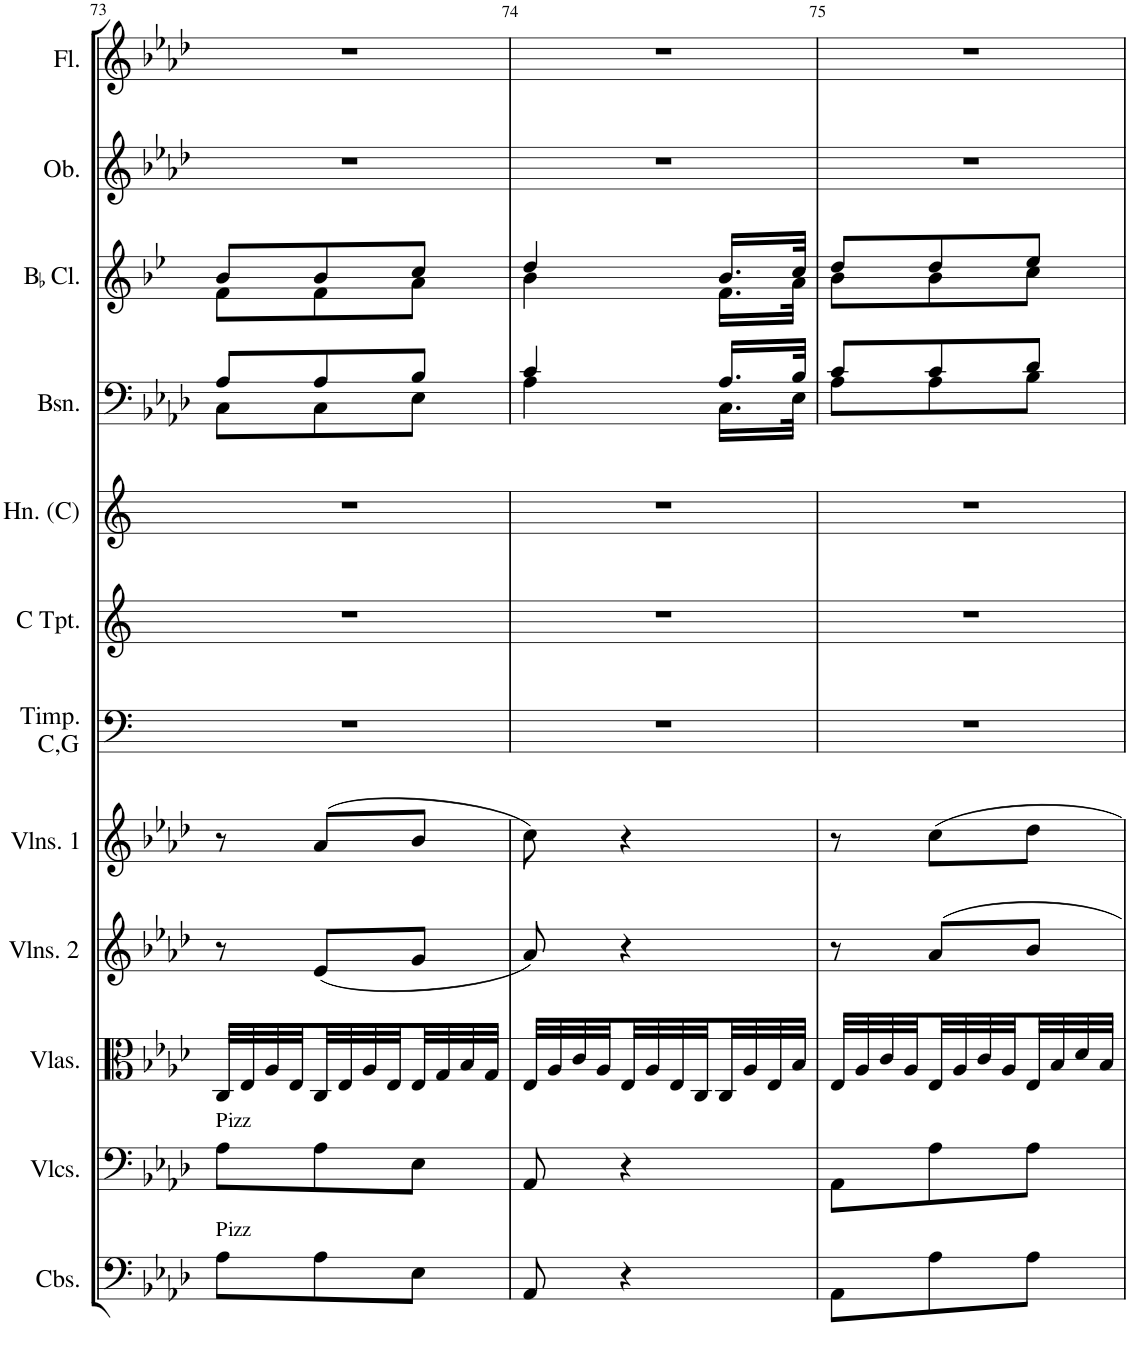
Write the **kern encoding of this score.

**kern	**kern	**kern	**kern	**kern	**kern	**kern	**kern	**kern	**kern	**kern	**kern
*part12	*part11	*part10	*part9	*part8	*part7	*part6	*part5	*part4	*part3	*part2	*part1
*staff12	*staff11	*staff10	*staff9	*staff8	*staff7	*staff6	*staff5	*staff4	*staff3	*staff2	*staff1
*I"Contrabasses	*I"Violoncellos	*I"Violas	*I"Violins 2	*I"Violins 1	*I"Timpani  C, G	*I"C Trumpet	*I"Horn  In C	*I"Bassoon	*I"BaccidentalFlat Clarinet	*I"Oboe	*I"Flute
*I'Cbs.	*I'Vlcs.	*I'Vlas.	*I'Vlns. 2	*I'Vlns. 1	*I'Timp.  C,G	*I'C Tpt.	*I'Hn. (C)	*I'Bsn.	*I'BaccidentalFlat Cl.	*I'Ob.	*I'Fl.
!!LO:PB:g=z
*clefF4	*clefF4	*clefC3	*clefG2	*clefG2	*clefF4	*clefG2	*clefG2	*clefF4	*clefG2	*clefG2	*clefG2
*Trd7c12	*	*	*	*	*	*Trd1c2	*Trd4c7	*	*Trd1c2	*	*
*k[b-e-a-d-]	*k[b-e-a-d-]	*k[b-e-a-d-]	*k[b-e-a-d-]	*k[b-e-a-d-]	*k[]	*k[]	*k[]	*k[b-e-a-d-]	*k[b-e-]	*k[b-e-a-d-]	*k[b-e-a-d-]
*M3/8	*	*	*M3/8	*M3/8	*M3/8	*M3/8	*M3/8	*M3/8	*M3/8	*M3/8	*M3/8
=73	=73	=73	=73	=73	=73	=73	=73	=73	=73	=73	=73
*	*	*	*	*	*	*	*	*^	*^	*	*
!	!LO:TX:a:t=Pizz	!	!	!	!	!	!	!	!	!	!	!	!
!LO:TX:a:t=Pizz	!	!	!	!	!	!	!	!	!	!	!	!	!
8A-\L	8A-\L	32C/LLL	8r	8r	4.r	4.r	4.r	8A-/L	8C\L	8b-/L	8f\L	4.r	4.r
.	.	32E-/	.	.	.	.	.	.	.	.	.	.	.
.	.	32A-/	.	.	.	.	.	.	.	.	.	.	.
.	.	32E-/	.	.	.	.	.	.	.	.	.	.	.
8A-\	8A-\	32C/	(8e-/L	(8a-/L	.	.	.	8A-/	8C\	8b-/	8f\	.	.
.	.	32E-/	.	.	.	.	.	.	.	.	.	.	.
.	.	32A-/	.	.	.	.	.	.	.	.	.	.	.
.	.	32E-/	.	.	.	.	.	.	.	.	.	.	.
8E-\J	8E-\J	32E-/	8g/J	8b-/J	.	.	.	8B-/J	8E-\J	8cc/J	8a\J	.	.
.	.	32G/	.	.	.	.	.	.	.	.	.	.	.
.	.	32B-/	.	.	.	.	.	.	.	.	.	.	.
.	.	32G/JJJ	.	.	.	.	.	.	.	.	.	.	.
=74	=74	=74	=74	=74	=74	=74	=74	=74	=74	=74	=74	=74	=74
8AA-/	8AA-/	32E-/LLL	8a-/)	8cc\)	4.r	4.r	4.r	4c/	4A-\	4dd/	4b-\	4.r	4.r
.	.	32A-/	.	.	.	.	.	.	.	.	.	.	.
.	.	32c/	.	.	.	.	.	.	.	.	.	.	.
.	.	32A-/	.	.	.	.	.	.	.	.	.	.	.
4r	4r	32E-/	4r	4r	.	.	.	.	.	.	.	.	.
.	.	32A-/	.	.	.	.	.	.	.	.	.	.	.
.	.	32E-/	.	.	.	.	.	.	.	.	.	.	.
.	.	32C/	.	.	.	.	.	.	.	.	.	.	.
.	.	32C/	.	.	.	.	.	16.A-/LL	16.C\LL	16.b-/LL	16.f\LL	.	.
.	.	32A-/	.	.	.	.	.	.	.	.	.	.	.
.	.	32E-/	.	.	.	.	.	.	.	.	.	.	.
.	.	32B-/JJJ	.	.	.	.	.	32B-/JJk	32E-\JJk	32cc/JJk	32a\JJk	.	.
=75	=75	=75	=75	=75	=75	=75	=75	=75	=75	=75	=75	=75	=75
8AA-\L	8AA-\L	32E-/LLL	8r	8r	4.r	4.r	4.r	8c/L	8A-\L	8dd/L	8b-\L	4.r	4.r
.	.	32A-/	.	.	.	.	.	.	.	.	.	.	.
.	.	32c/	.	.	.	.	.	.	.	.	.	.	.
.	.	32A-/	.	.	.	.	.	.	.	.	.	.	.
8A-\	8A-\	32E-/	8a-/L	8cc\L	.	.	.	8c/	8A-\	8dd/	8b-\	.	.
.	.	32A-/	.	.	.	.	.	.	.	.	.	.	.
.	.	32c/	.	.	.	.	.	.	.	.	.	.	.
.	.	32A-/	.	.	.	.	.	.	.	.	.	.	.
8A-\J	8A-\J	32E-/	8b-/J	8dd-\J	.	.	.	8d-/J	8B-\J	8ee-/J	8cc\J	.	.
.	.	32B-/	.	.	.	.	.	.	.	.	.	.	.
.	.	32d-/	.	.	.	.	.	.	.	.	.	.	.
.	.	32B-/JJJ	.	.	.	.	.	.	.	.	.	.	.
*	*	*	*	*	*	*	*	*v	*v	*	*	*	*
*	*	*	*	*	*	*	*	*	*v	*v	*	*
=	=	=	=	=	=	=	=	=	=	=	=
*-	*-	*-	*-	*-	*-	*-	*-	*-	*-	*-	*-
